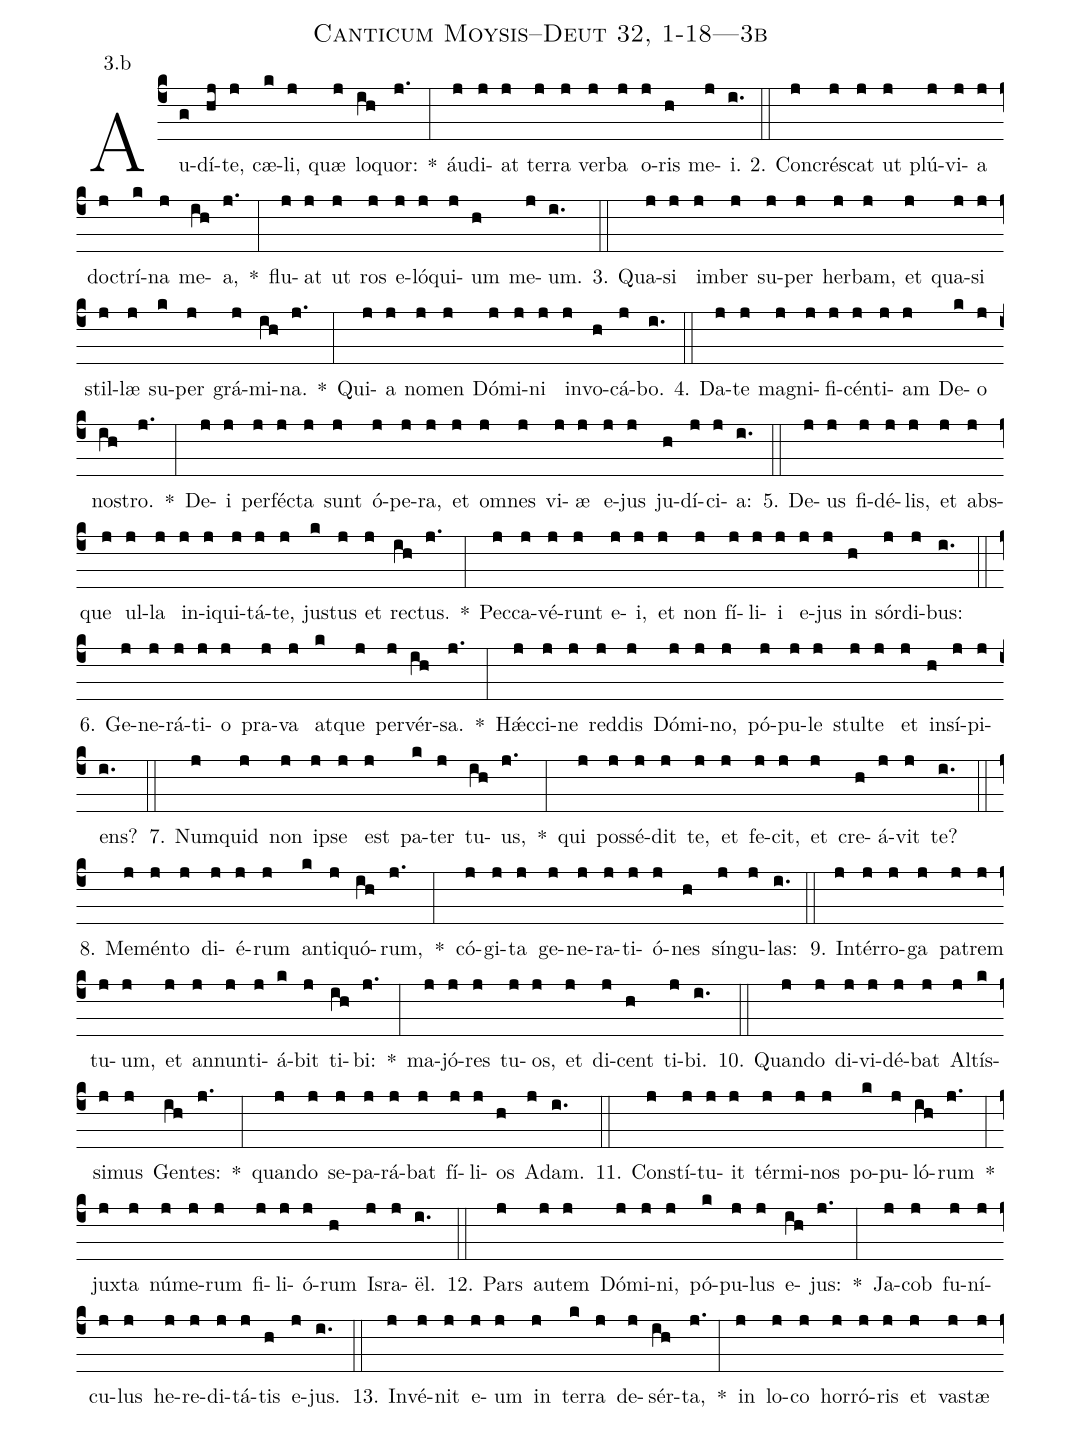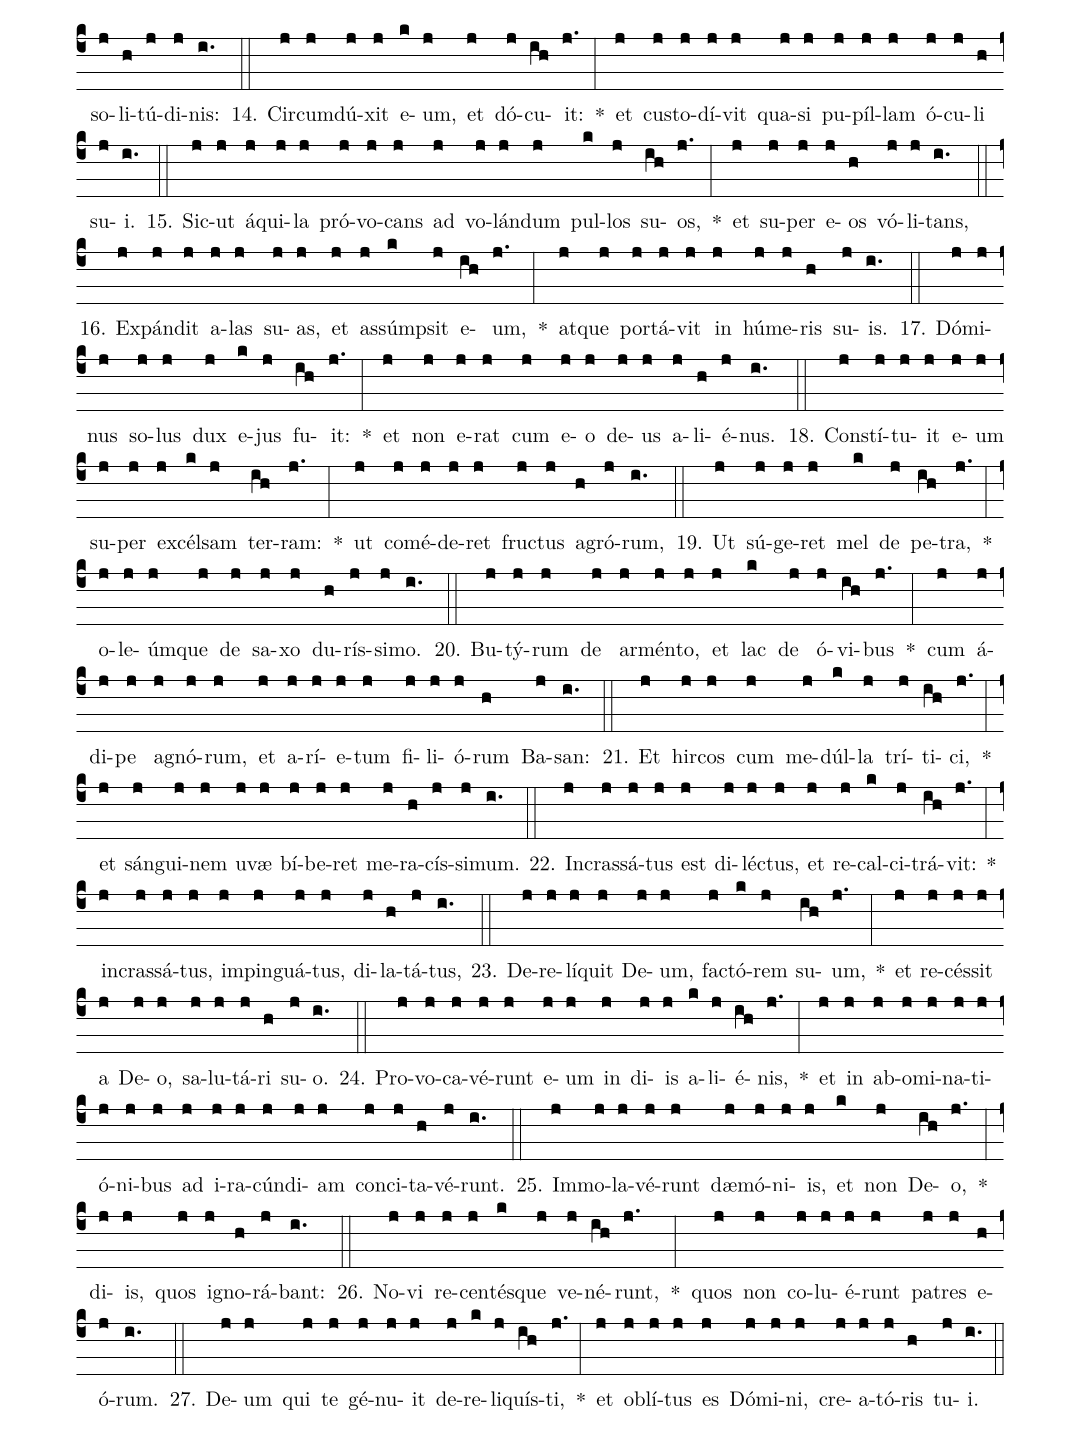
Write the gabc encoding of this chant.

name: Canticum Moysis--Deut 32, 1-18---3b;
annotation: 3.b;
%%
(c4)Au(g)dí(hj)te,(j) cæ(k)li,(j) quæ(j) lo(ih)quor:(j.) *(:) áu(j)di(j)at(j) ter(j)ra(j) ver(j)ba(j) o(j)ris(h) me(j)i.(i.) (::)
2. Con(j)crés(j)cat(j) ut(j) plú(j)vi(j)a(j) doc(j)trí(k)na(j) me(ih)a,(j.) *(:) flu(j)at(j) ut(j) ros(j) e(j)ló(j)qui(j)um(h) me(j)um.(i.) (::)
3. Qua(j)si(j) im(j)ber(j) su(j)per(j) her(j)bam,(j) et(j) qua(j)si(j) stil(j)læ(j) su(k)per(j) grá(j)mi(ih)na.(j.) *(:) Qui(j)a(j) no(j)men(j) Dó(j)mi(j)ni(j) in(j)vo(h)cá(j)bo.(i.) (::)
4. Da(j)te(j) ma(j)gni(j)fi(j)cén(j)ti(j)am(j) De(k)o(j) nos(ih)tro.(j.) *(:) De(j)i(j) per(j)féc(j)ta(j) sunt(j) ó(j)pe(j)ra,(j) et(j) om(j)nes(j) vi(j)æ(j) e(j)jus(j) ju(h)dí(j)ci(j)a:(i.) (::)
5. De(j)us(j) fi(j)dé(j)lis,(j) et(j) abs(j)que(j) ul(j)la(j) in(j)i(j)qui(j)tá(j)te,(j) jus(k)tus(j) et(j) rec(ih)tus.(j.) *(:) Pec(j)ca(j)vé(j)runt(j) e(j)i,(j) et(j) non(j) fí(j)li(j)i(j) e(j)jus(j) in(h) sór(j)di(j)bus:(i.) (::)
6. Ge(j)ne(j)rá(j)ti(j)o(j) pra(j)va(j) at(k)que(j) per(j)vér(ih)sa.(j.) *(:) Hǽc(j)ci(j)ne(j) red(j)dis(j) Dó(j)mi(j)no,(j) pó(j)pu(j)le(j) stul(j)te(j) et(j) in(h)sí(j)pi(j)ens?(i.) (::)
7. Num(j)quid(j) non(j) ip(j)se(j) est(j) pa(k)ter(j) tu(ih)us,(j.) *(:) qui(j) pos(j)sé(j)dit(j) te,(j) et(j) fe(j)cit,(j) et(j) cre(h)á(j)vit(j) te?(i.) (::)
8. Me(j)mén(j)to(j) di(j)é(j)rum(j) an(k)ti(j)quó(ih)rum,(j.) *(:) có(j)gi(j)ta(j) ge(j)ne(j)ra(j)ti(j)ó(j)nes(h) sín(j)gu(j)las:(i.) (::)
9. In(j)tér(j)ro(j)ga(j) pa(j)trem(j) tu(j)um,(j) et(j) an(j)nun(j)ti(j)á(k)bit(j) ti(ih)bi:(j.) *(:) ma(j)jó(j)res(j) tu(j)os,(j) et(j) di(j)cent(h) ti(j)bi.(i.) (::)
10. Quan(j)do(j) di(j)vi(j)dé(j)bat(j) Al(j)tís(k)si(j)mus(j) Gen(ih)tes:(j.) *(:) quan(j)do(j) se(j)pa(j)rá(j)bat(j) fí(j)li(j)os(h) A(j)dam.(i.) (::)
11. Con(j)stí(j)tu(j)it(j) tér(j)mi(j)nos(j) po(k)pu(j)ló(ih)rum(j.) *(:) jux(j)ta(j) nú(j)me(j)rum(j) fi(j)li(j)ó(j)rum(h) Is(j)ra(j)ël.(i.) (::)
12. Pars(j) au(j)tem(j) Dó(j)mi(j)ni,(j) pó(k)pu(j)lus(j) e(ih)jus:(j.) *(:) Ja(j)cob(j) fu(j)ní(j)cu(j)lus(j) he(j)re(j)di(j)tá(j)tis(h) e(j)jus.(i.) (::)
13. In(j)vé(j)nit(j) e(j)um(j) in(j) ter(k)ra(j) de(j)sér(ih)ta,(j.) *(:) in(j) lo(j)co(j) hor(j)ró(j)ris(j) et(j) vas(j)tæ(j) so(j)li(h)tú(j)di(j)nis:(i.) (::)
14. Cir(j)cum(j)dú(j)xit(j) e(k)um,(j) et(j) dó(j)cu(ih)it:(j.) *(:) et(j) cus(j)to(j)dí(j)vit(j) qua(j)si(j) pu(j)píl(j)lam(j) ó(j)cu(j)li(h) su(j)i.(i.) (::)
15. Sic(j)ut(j) á(j)qui(j)la(j) pró(j)vo(j)cans(j) ad(j) vo(j)lán(j)dum(j) pul(k)los(j) su(ih)os,(j.) *(:) et(j) su(j)per(j) e(j)os(h) vó(j)li(j)tans,(i.) (::)
16. Ex(j)pán(j)dit(j) a(j)las(j) su(j)as,(j) et(j) as(j)súmp(k)sit(j) e(ih)um,(j.) *(:) at(j)que(j) por(j)tá(j)vit(j) in(j) hú(j)me(j)ris(h) su(j)is.(i.) (::)
17. Dó(j)mi(j)nus(j) so(j)lus(j) dux(j) e(k)jus(j) fu(ih)it:(j.) *(:) et(j) non(j) e(j)rat(j) cum(j) e(j)o(j) de(j)us(j) a(j)li(h)é(j)nus.(i.) (::)
18. Con(j)stí(j)tu(j)it(j) e(j)um(j) su(j)per(j) ex(j)cél(k)sam(j) ter(ih)ram:(j.) *(:) ut(j) com(j)é(j)de(j)ret(j) fruc(j)tus(j) a(h)gró(j)rum,(i.) (::)
19. Ut(j) sú(j)ge(j)ret(j) mel(k) de(j) pe(ih)tra,(j.) *(:) o(j)le(j)úm(j)que(j) de(j) sa(j)xo(j) du(h)rís(j)si(j)mo.(i.) (::)
20. Bu(j)tý(j)rum(j) de(j) ar(j)mén(j)to,(j) et(j) lac(k) de(j) ó(j)vi(ih)bus(j.) *(:) cum(j) á(j)di(j)pe(j) a(j)gnó(j)rum,(j) et(j) a(j)rí(j)e(j)tum(j) fi(j)li(j)ó(j)rum(h) Ba(j)san:(i.) (::)
21. Et(j) hir(j)cos(j) cum(j) me(j)dúl(k)la(j) trí(j)ti(ih)ci,(j.) *(:) et(j) sán(j)gui(j)nem(j) u(j)væ(j) bí(j)be(j)ret(j) me(j)ra(h)cís(j)si(j)mum.(i.) (::)
22. In(j)cras(j)sá(j)tus(j) est(j) di(j)léc(j)tus,(j) et(j) re(j)cal(k)ci(j)trá(ih)vit:(j.) *(:) in(j)cras(j)sá(j)tus,(j) im(j)pin(j)guá(j)tus,(j) di(j)la(h)tá(j)tus,(i.) (::)
23. De(j)re(j)lí(j)quit(j) De(j)um,(j) fac(j)tó(k)rem(j) su(ih)um,(j.) *(:) et(j) re(j)cés(j)sit(j) a(j) De(j)o,(j) sa(j)lu(j)tá(j)ri(h) su(j)o.(i.) (::)
24. Pro(j)vo(j)ca(j)vé(j)runt(j) e(j)um(j) in(j) di(j)is(j) a(k)li(j)é(ih)nis,(j.) *(:) et(j) in(j) ab(j)o(j)mi(j)na(j)ti(j)ó(j)ni(j)bus(j) ad(j) i(j)ra(j)cún(j)di(j)am(j) con(j)ci(j)ta(h)vé(j)runt.(i.) (::)
25. Im(j)mo(j)la(j)vé(j)runt(j) dæ(j)mó(j)ni(j)is,(j) et(k) non(j) De(ih)o,(j.) *(:) di(j)is,(j) quos(j) i(j)gno(h)rá(j)bant:(i.) (::)
26. No(j)vi(j) re(j)cen(j)tés(k)que(j) ve(j)né(ih)runt,(j.) *(:) quos(j) non(j) co(j)lu(j)é(j)runt(j) pa(j)tres(j) e(h)ó(j)rum.(i.) (::)
27. De(j)um(j) qui(j) te(j) gé(j)nu(j)it(j) de(j)re(k)li(j)quís(ih)ti,(j.) *(:) et(j) ob(j)lí(j)tus(j) es(j) Dó(j)mi(j)ni,(j) cre(j)a(j)tó(j)ris(h) tu(j)i.(i.) (::)
